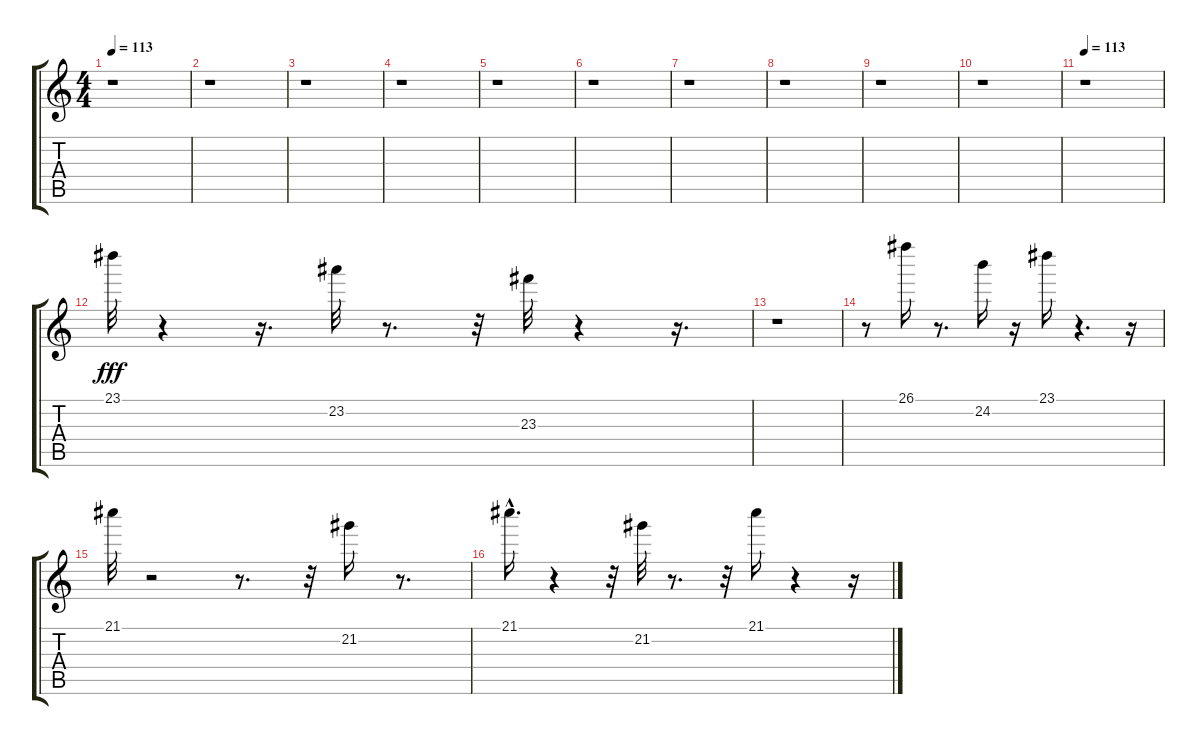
\track "" {instrument electricbassfinger}
\staff {score tabs}
\tuning (E4 B3 G3 D3 A2 E2) {hide}
\ts (4 4)
\tempo 113
\clef g2
\ks c
r.1{dy fff} |
r.1 |
r.1 |
r.1 |
r.1 |
r.1 |
r.1 |
r.1 |
r.1 |
r.1 |
\tempo 113
r.1 |
23.1.32 r.4 r.16{d} 23.2.32 r.8{d} r.32 23.3.32 r.4 r.16{d} |
r.1 |
r.8 26.1.16 r.8{d} 24.2.16 r.16 23.1.16 r.4{d} r.16 |
21.1.32 r.2 r.8{d} r.32 21.2.16 r.8{d} |
21.1{hac}.16{d} r.4 r.32 21.2.32 r.8{d} r.32 21.1.16 r.4 r.16
